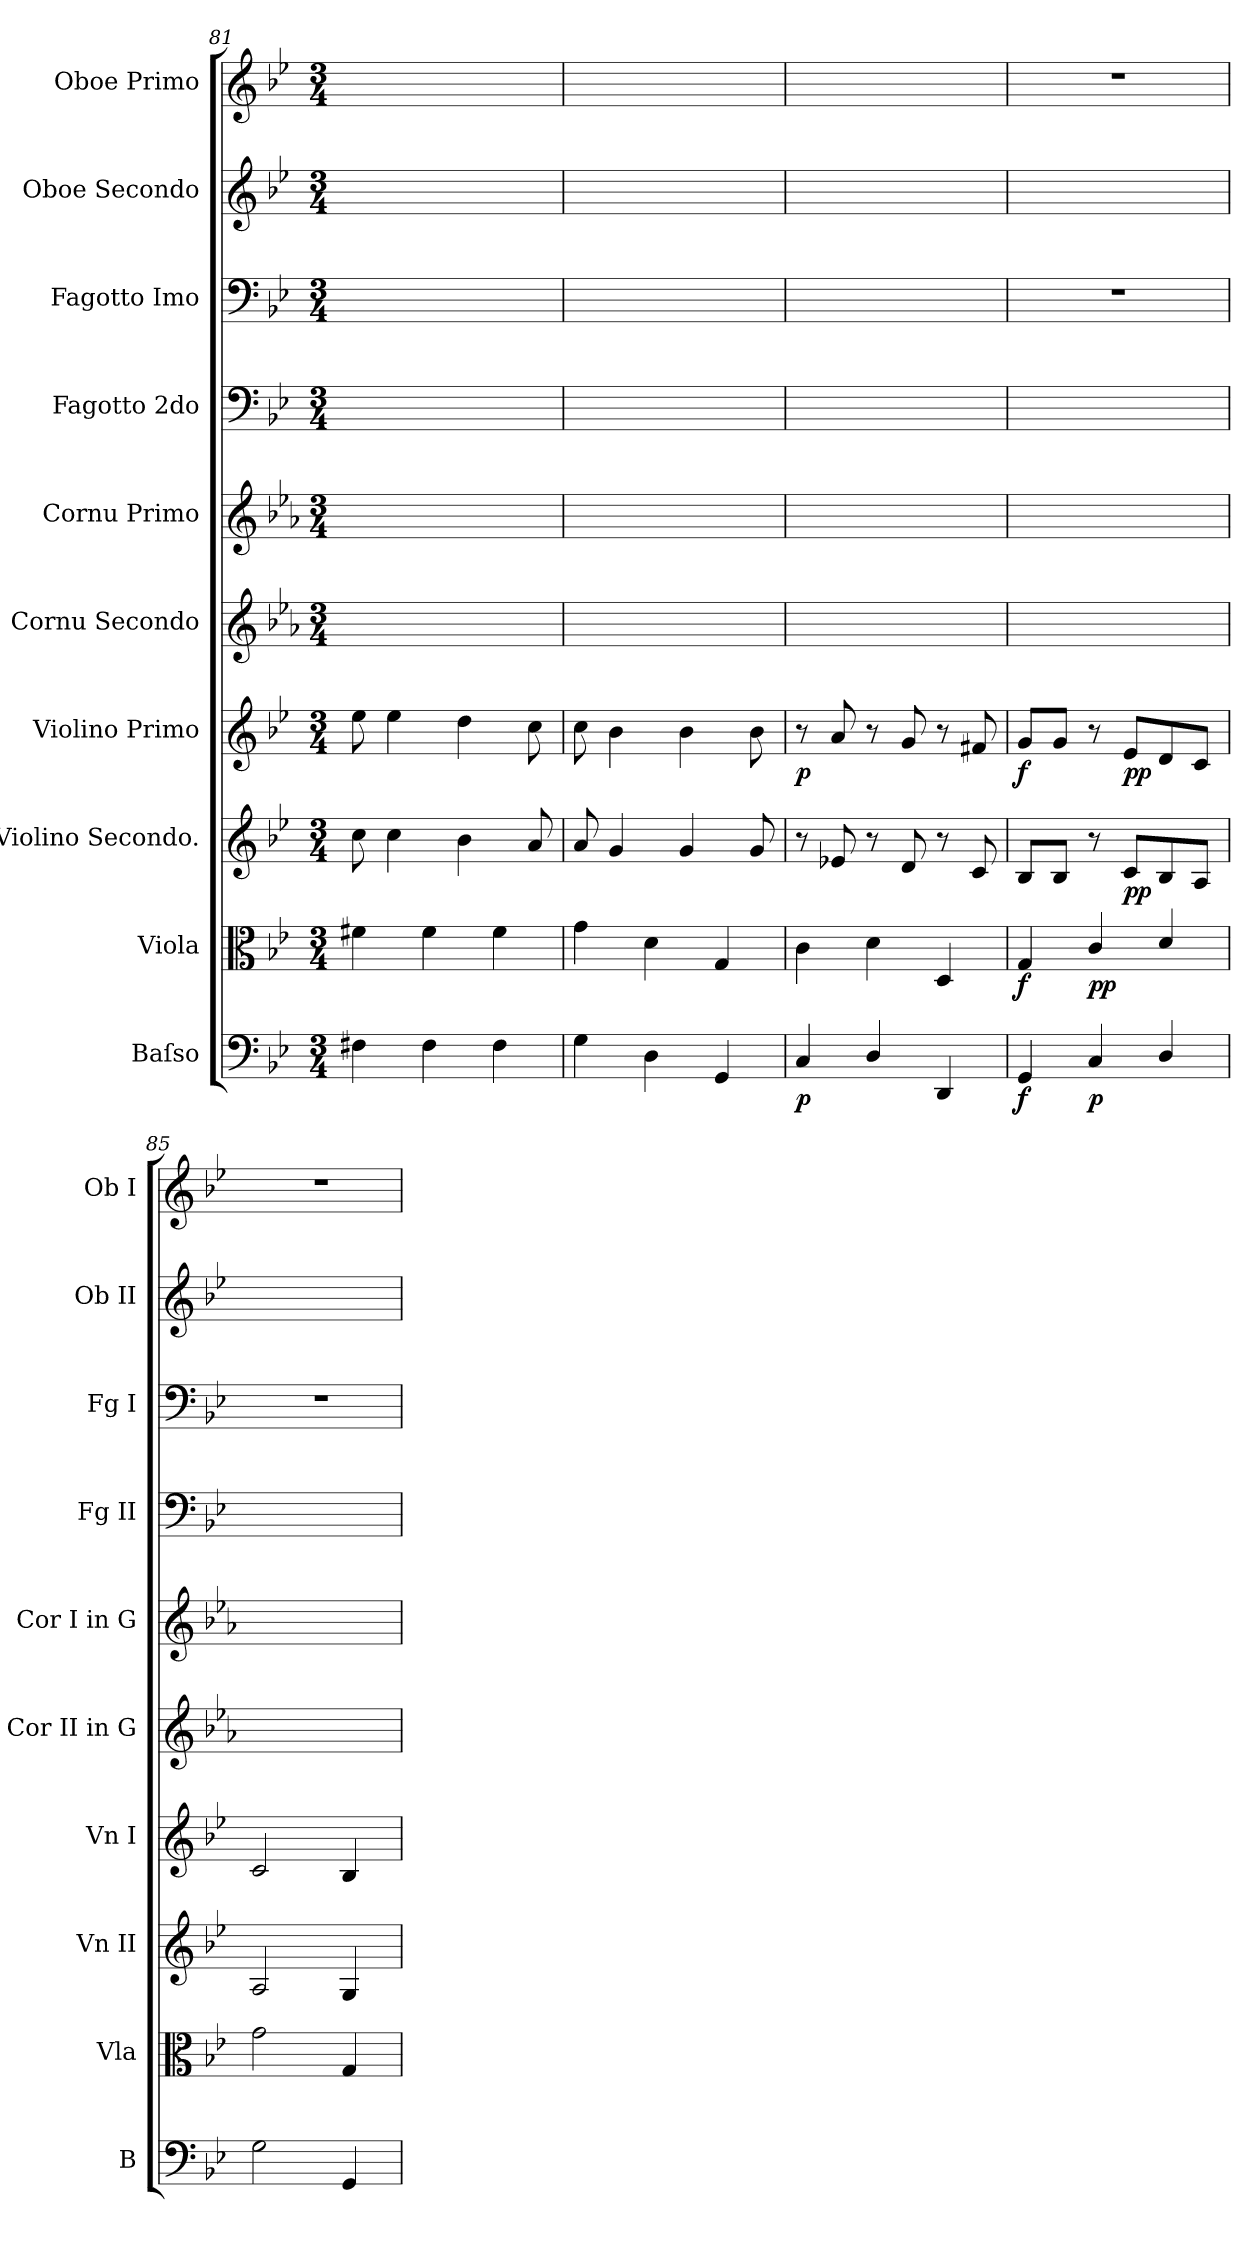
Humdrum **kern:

**kern	**dynam	**kern	**dynam	**kern	**dynam	**kern	**dynam	**kern	**kern	**kern	**kern	**kern	**kern
*part10	*part10	*part9	*part9	*part8	*part8	*part7	*part7	*part6	*part5	*part4	*part3	*part2	*part1
*staff10	*staff10	*staff9	*staff9	*staff8	*staff8	*staff7	*staff7	*staff6	*staff5	*staff4	*staff3	*staff2	*staff1
*I"Baſso	*	*I"Viola	*	*I"Violino Secondo.	*	*I"Violino Primo	*	*I"Cornu Secondo	*I"Cornu Primo	*I"Fagotto 2do	*I"Fagotto Imo	*I"Oboe Secondo	*I"Oboe Primo
*I'B	*	*I'Vla	*	*I'Vn II	*	*I'Vn I	*	*I'Cor II in G	*I'Cor I in G	*I'Fg II	*I'Fg I	*I'Ob II	*I'Ob I
*clefF4	*	*clefC3	*	*clefG2	*	*clefG2	*	*clefG2	*clefG2	*clefF4	*clefF4	*clefG2	*clefG2
*	*	*	*	*	*	*	*	*ITrd3c5	*ITrd3c5	*	*	*	*
*k[b-e-]	*	*k[b-e-]	*	*k[b-e-]	*	*k[b-e-]	*	*k[b-e-]	*k[b-e-]	*k[b-e-]	*k[b-e-]	*k[b-e-]	*k[b-e-]
*B-:	*	*B-:	*	*B-:	*	*B-:	*	*	*	*B-:	*B-:	*B-:	*B-:
*M3/4	*	*M3/4	*	*M3/4	*	*M3/4	*	*M3/4	*M3/4	*M3/4	*M3/4	*M3/4	*M3/4
=81	=81	=81	=81	=81	=81	=81	=81	=81	=81	=81	=81	=81	=81
4F#X\	.	4f#X\	.	8cc\	.	8ee-\	.	2.ryy	2.ryy	2.ryy	2.ryy	2.ryy	2.ryy
.	.	.	.	4cc\	.	4ee-\	.	.	.	.	.	.	.
4F#\	.	4f#\	.	.	.	.	.	.	.	.	.	.	.
.	.	.	.	4b-\	.	4dd\	.	.	.	.	.	.	.
4F#\	.	4f#\	.	.	.	.	.	.	.	.	.	.	.
.	.	.	.	8a/	.	8cc\	.	.	.	.	.	.	.
=82	=82	=82	=82	=82	=82	=82	=82	=82	=82	=82	=82	=82	=82
4G\	.	4g\	.	8a/	.	8cc\	.	2.ryy	2.ryy	2.ryy	2.ryy	2.ryy	2.ryy
.	.	.	.	4g/	.	4b-\	.	.	.	.	.	.	.
4D\	.	4d\	.	.	.	.	.	.	.	.	.	.	.
.	.	.	.	4g/	.	4b-\	.	.	.	.	.	.	.
4GG/	.	4G/	.	.	.	.	.	.	.	.	.	.	.
.	.	.	.	8g/	.	8b-\	.	.	.	.	.	.	.
=83	=83	=83	=83	=83	=83	=83	=83	=83	=83	=83	=83	=83	=83
4C/	p	4c\	.	8r	.	8r	p	2.ryy	2.ryy	2.ryy	2.ryy	2.ryy	2.ryy
.	.	.	.	8e-X/	.	8a/	.	.	.	.	.	.	.
4D/	.	4d\	.	8r	.	8r	.	.	.	.	.	.	.
.	.	.	.	8d/	.	8g/	.	.	.	.	.	.	.
4DD/	.	4D/	.	8r	.	8r	.	.	.	.	.	.	.
.	.	.	.	8c/	.	8f#X/	.	.	.	.	.	.	.
=84	=84	=84	=84	=84	=84	=84	=84	=84	=84	=84	=84	=84	=84
4GG/	f	4G/	f	8B-/L	fo	8g/L	f	2.ryy	2.ryy	2.ryy	2.r	2.ryy	2.r
.	.	.	.	8B-/J	.	8g/J	.	.	.	.	.	.	.
4C/	p	4c/	pp	8r	.	8r	.	.	.	.	.	.	.
.	.	.	.	8c/L	pp	8e-/L	pp	.	.	.	.	.	.
4D/	.	4d/	.	8B-/	.	8d/	.	.	.	.	.	.	.
.	.	.	.	8A/J	.	8c/J	.	.	.	.	.	.	.
=85	=85	=85	=85	=85	=85	=85	=85	=85	=85	=85	=85	=85	=85
2G\	.	2g\	.	2A/	.	2c/	.	2.ryy	2.ryy	2.ryy	2.r	2.ryy	2.r
4GG/	.	4G/	.	4G/	.	4B-/	.	.	.	.	.	.	.
=	=	=	=	=	=	=	=	=	=	=	=	=	=
*-	*-	*-	*-	*-	*-	*-	*-	*-	*-	*-	*-	*-	*-
